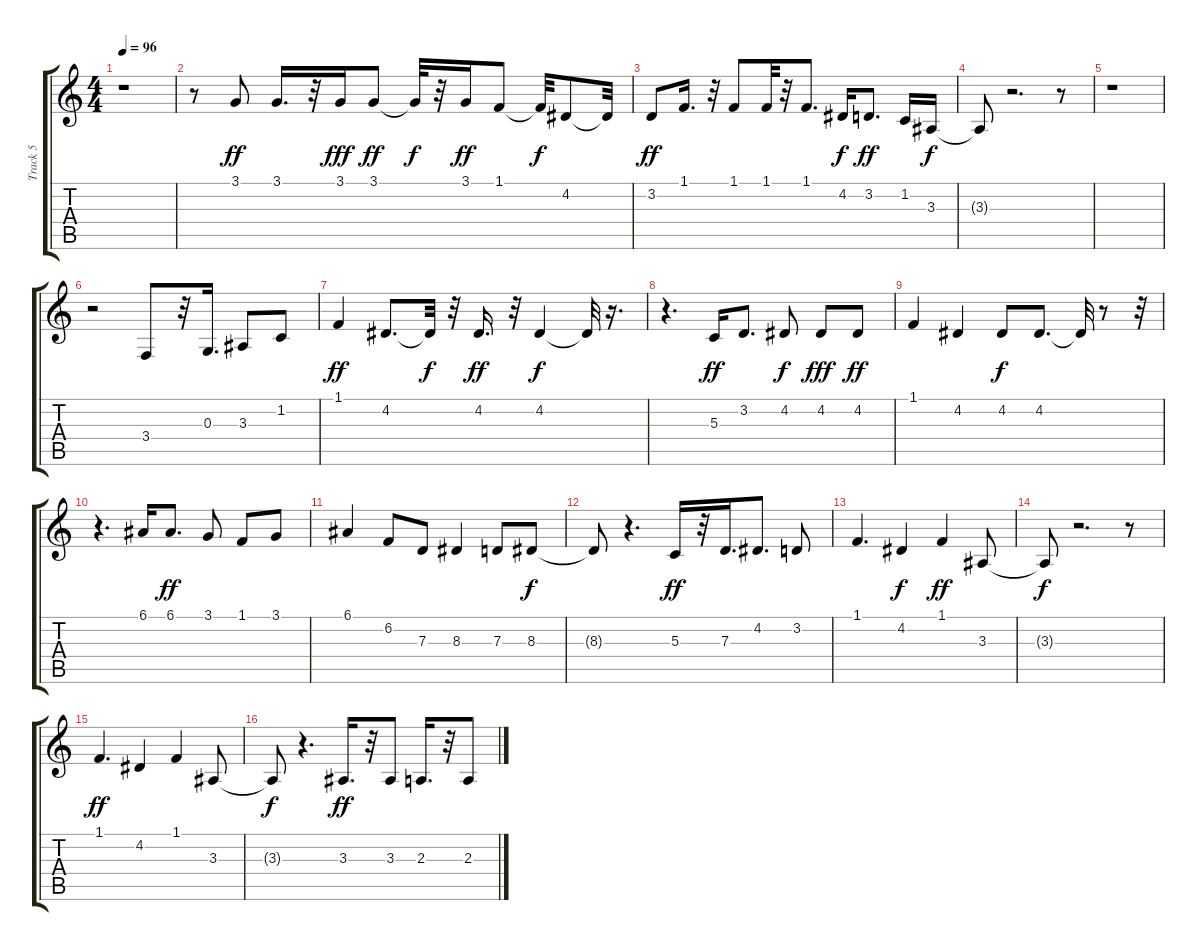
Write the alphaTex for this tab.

\track ("Track 5" "Track 5") {instrument voiceoohs}
\staff {score tabs}
\tuning (E4 B3 G3 D3 A2 E2) {hide}
\ts (4 4)
\tempo 96
\clef g2
\ks c
r.1{dy f} |
r.8 3.1.8{dy ff} 3.1.16{d} r.32 3.1.16{dy fff} 3.1.8{dy ff} 3.1{t}.32{dy f} r.32 3.1.16{dy ff} 1.1.8 1.1{t}.32{dy f} 4.2.8 4.2{t}.32 |
3.2.8{dy ff} 1.1.16{d} r.32 1.1.8 1.1.32 r.32 1.1.8{d} 4.2.16{dy f} 3.2.8{d dy ff} 1.2.16 3.3.16{dy f} |
3.3{t}.8 r.2{d} r.8 |
r.1 |
r.2 3.4.8 r.32 0.3.16{d} 3.3.8 1.2.8 |
1.1.4{dy ff} 4.2.8{d} 4.2{t}.32{dy f} r.32 4.2.16{d dy ff} r.32 4.2.4{dy f} 4.2{t}.32 r.16{d} |
r.4{d} 5.3.16{dy ff} 3.2.8{d} 4.2.8{dy f} 4.2.8{dy fff} 4.2.8{dy ff} |
1.1.4 4.2.4 4.2.8{dy f} 4.2.8{d} 4.2{t}.32 r.8 r.32 |
r.4{d} 6.1.16 6.1.8{d dy ff} 3.1.8 1.1.8 3.1.8 |
6.1.4 6.2.8 7.3.8 8.3.4 7.3.8 8.3.8{dy f} |
8.3{t}.8 r.4{d} 5.3.16{dy ff} r.32 7.3.16{d} 4.2.8{d} 3.2.8 |
1.1.4{d} 4.2.4{dy f} 1.1.4{dy ff} 3.3.8 |
3.3{t}.8{dy f} r.2{d} r.8 |
1.1.4{d dy ff} 4.2.4 1.1.4 3.3.8 |
3.3{t}.8{dy f} r.4{d} 3.3.16{d dy ff} r.32 3.3.8 2.3.16{d} r.32 2.3.8
